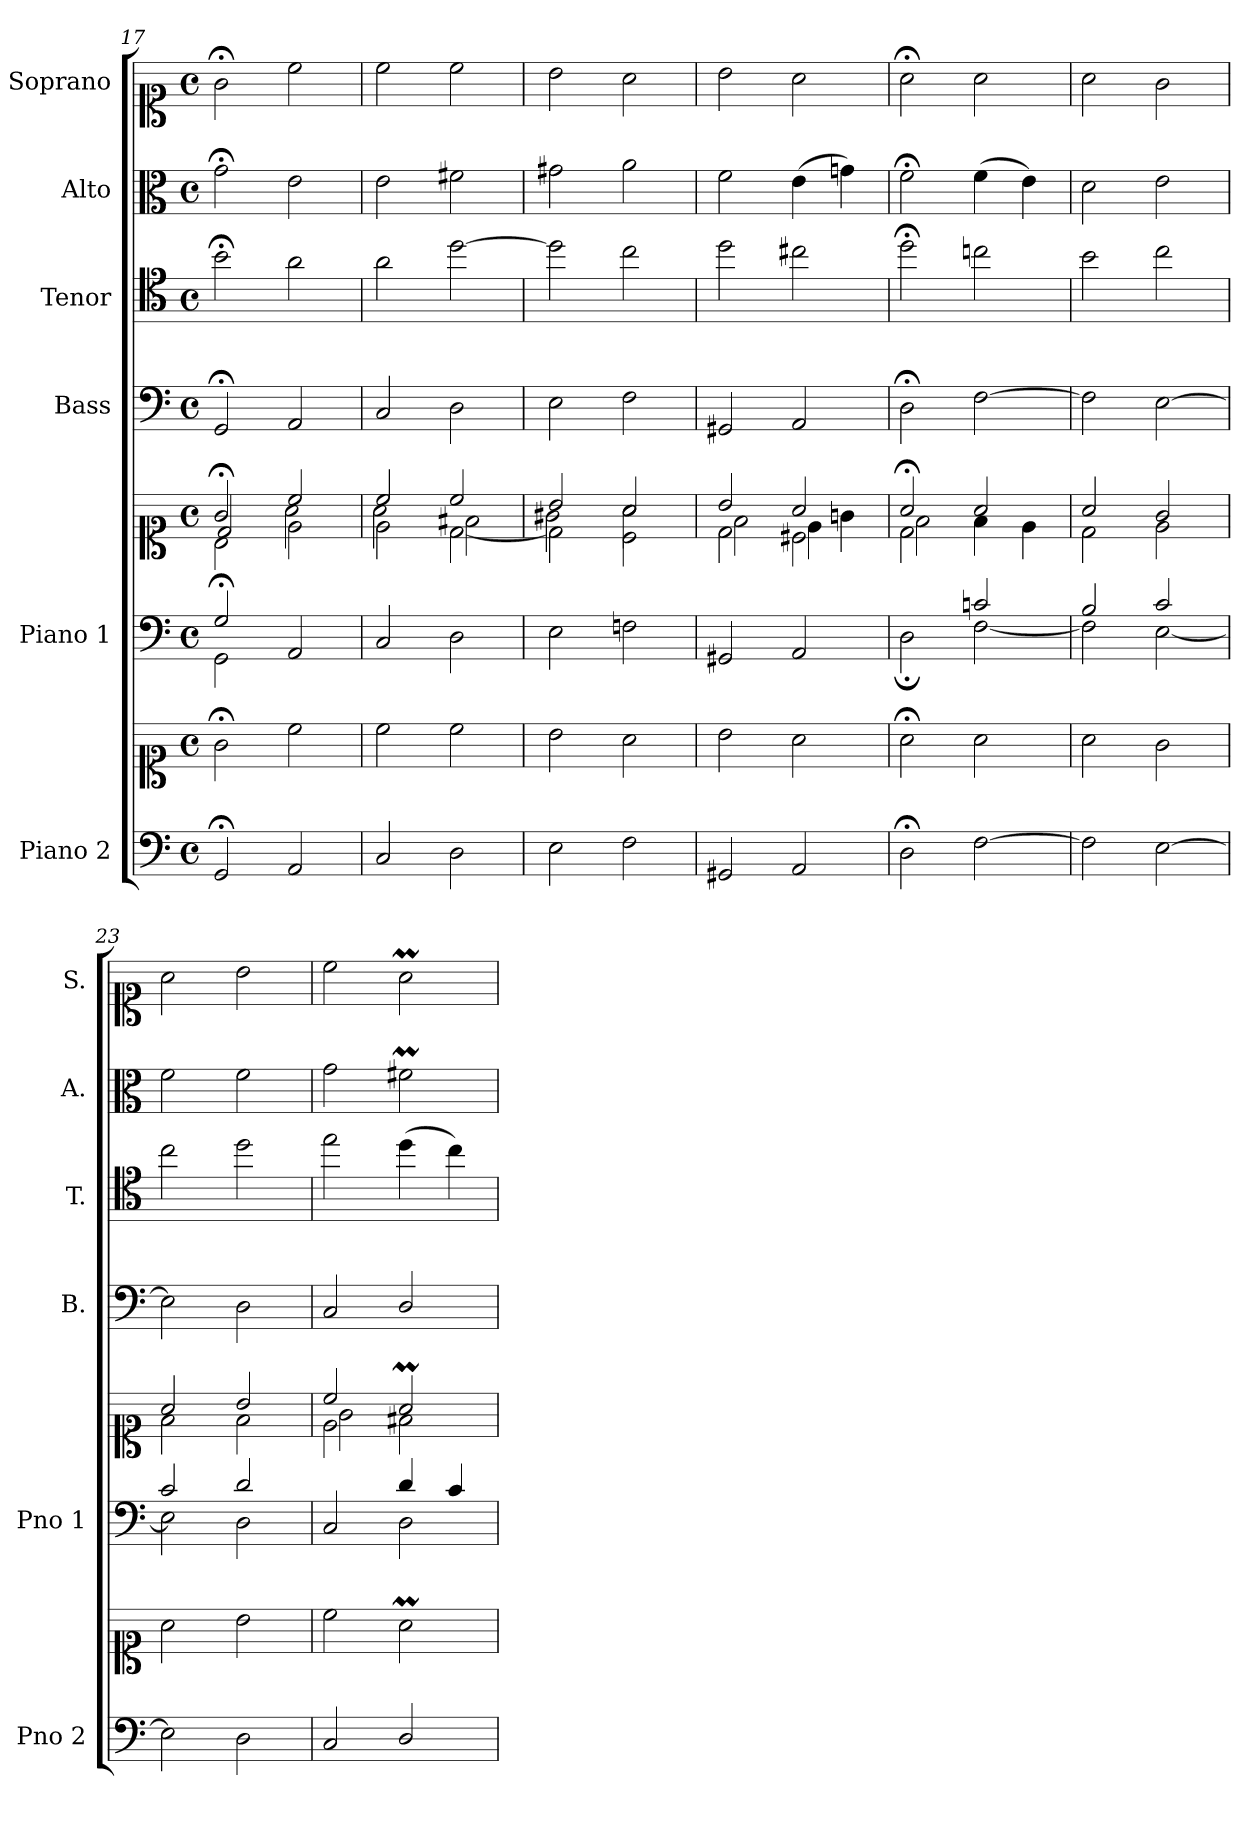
**kern	**kern	**kern	**kern	**kern	**kern	**kern	**kern
*part6	*part6	*part5	*part5	*part4	*part3	*part2	*part1
*staff8	*staff7	*staff6	*staff5	*staff4	*staff3	*staff2	*staff1
*I"Piano 2	*	*I"Piano 1	*	*I"Bass	*I"Tenor	*I"Alto	*I"Soprano
*I'Pno 2	*	*I'Pno 1	*	*I'B.	*I'T.	*I'A.	*I'S.
!!LO:PB:g=z
*clefF4	*clefC1	*clefF4	*clefC1	*clefF4	*clefC4	*clefC3	*clefC1
*	*	*	*	*	*ITrd7c12	*	*
*k[]	*k[]	*k[]	*k[]	*k[]	*k[]	*k[]	*k[]
*M4/4	*M4/4	*M4/4	*M4/4	*M4/4	*M4/4	*M4/4	*M4/4
*met(c)	*met(c)	*met(c)	*met(c)	*met(c)	*met(c)	*met(c)	*met(c)
=17	=17	=17	=17	=17	=17	=17	=17
*	*	*^	*^	*	*	*	*
*	*	*	*	*	*^	*	*	*	*
*	*	*	*	*	*	*^	*	*	*	*
2GG;/	2g;<\	2G;/	2GG\	2g;</	2ryy	2d/	2B\	2GG;</	2B;<\	2g;<\	2g;<\
2AA/	2cc\	2ryy	2AA/	2cc/	2e\	2a\	2ryy	2AA/	2A\	2e\	2cc\
*	*	*v	*v	*	*	*	*	*	*	*	*
*	*	*	*	*	*v	*v	*	*	*	*
=18	=18	=18	=18	=18	=18	=18	=18	=18	=18
2C/	2cc\	2C/	2cc/	2e\	2a\	2C/	2A\	2e\	2cc\
2D\	2cc\	2D\	2cc/	[<2d\	2f#X\	2D\	[>2d\	2f#X\	2cc\
=19	=19	=19	=19	=19	=19	=19	=19	=19	=19
2E\	2b\	2E\	2b/	2d\]	2g#X\	2E\	2d\]	2g#X\	2b\
2F\	2a\	2Fn\	2a/	2c\	2a\	2F\	2c\	2a\	2a\
=20	=20	=20	=20	=20	=20	=20	=20	=20	=20
2GG#X/	2b\	2GG#X/	2b/	2d\	2f\	2GG#X/	2d\	2f\	2b\
2AA/	2a\	2AA/	2a/	2c#X\	4e\	2AA/	2c#X\	(4e\	2a\
.	.	.	.	.	4gn\	.	.	4gn\)	.
=21	=21	=21	=21	=21	=21	=21	=21	=21	=21
*	*	*^	*	*	*	*	*	*	*
2D;\	2a;<\	2ryy	2D;\	2a;</	2d\	2f\	2D;<\	2d;<\	2f;<\	2a;<\
[>2F\	2a\	2cn/	[<2F\	2a/	2ryy	4f\	[>2F\	2cn\	(4f\	2a\
.	.	.	.	.	.	4e\	.	.	4e\)	.
*	*	*	*	*	*v	*v	*	*	*	*
=22	=22	=22	=22	=22	=22	=22	=22	=22	=22
2F\]	2a\	2B/	2F\]	2a/	2d\	2F\]	2B\	2d\	2a\
[>2E\	2g\	2c/	[<2E\	2g/	2e\	[>2E\	2c\	2e\	2g\
=23	=23	=23	=23	=23	=23	=23	=23	=23	=23
2E\]	2a\	2c/	2E\]	2a/	2f\	2E\]	2c\	2f\	2a\
2D\	2b\	2d/	2D\	2b/	2f\	2D\	2d\	2f\	2b\
=24	=24	=24	=24	=24	=24	=24	=24	=24	=24
*	*	*	*	*	*^	*	*	*	*
2C/	2cc\	2ryy	2C/	2cc/	2e\	2g\	2C/	2e\	2g\	2cc\
2D/	2aM\	4d/	2D\	2aM/	2ryy	2f#X\	2D/	(4d\	2f#Xm\	2aM\
.	.	4c/	.	.	.	.	.	4c\)	.	.
*	*	*v	*v	*	*	*	*	*	*	*
*	*	*	*v	*v	*v	*	*	*	*
=	=	=	=	=	=	=	=
*-	*-	*-	*-	*-	*-	*-	*-
